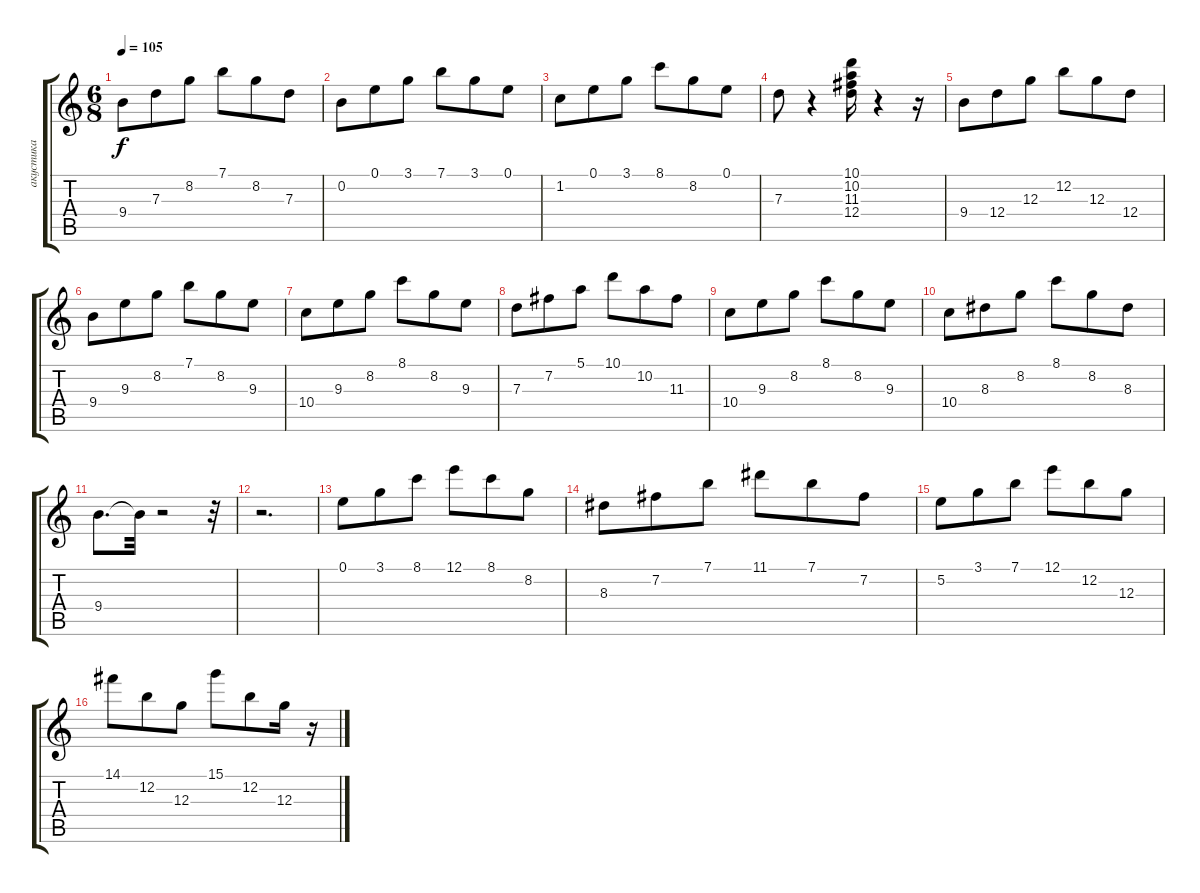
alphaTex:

\track ("акустика" "акустика") {instrument electricbassfinger}
\staff {score tabs}
\tuning (E4 B3 G3 D3 A2 E2) {hide}
\ts (6 8)
\tempo 105
\clef g2
\ks c
9.4.8{dy f} 7.3.8 8.2.8 7.1.8 8.2.8 7.3.8 |
0.2.8 0.1.8 3.1.8 7.1.8 3.1.8 0.1.8 |
1.2.8 0.1.8 3.1.8 8.1.8 8.2.8 0.1.8 |
7.3.8 r.4 (10.1 10.2 11.3 12.4).16 r.4 r.16 |
9.4.8 12.4.8 12.3.8 12.2.8 12.3.8 12.4.8 |
9.4.8 9.3.8 8.2.8 7.1.8 8.2.8 9.3.8 |
10.4.8 9.3.8 8.2.8 8.1.8 8.2.8 9.3.8 |
7.3.8 7.2.8 5.1.8 10.1.8 10.2.8 11.3.8 |
10.4.8 9.3.8 8.2.8 8.1.8 8.2.8 9.3.8 |
10.4.8 8.3.8 8.2.8 8.1.8 8.2.8 8.3.8 |
9.4.8{d} 9.4{t}.32 r.2 r.32 |
r.2{d} |
0.1.8 3.1.8 8.1.8 12.1.8 8.1.8 8.2.8 |
8.3.8 7.2.8 7.1.8 11.1.8 7.1.8 7.2.8 |
5.2.8 3.1.8 7.1.8 12.1.8 12.2.8 12.3.8 |
14.1.8 12.2.8 12.3.8 15.1.8 12.2.8 12.3.16 r.16
